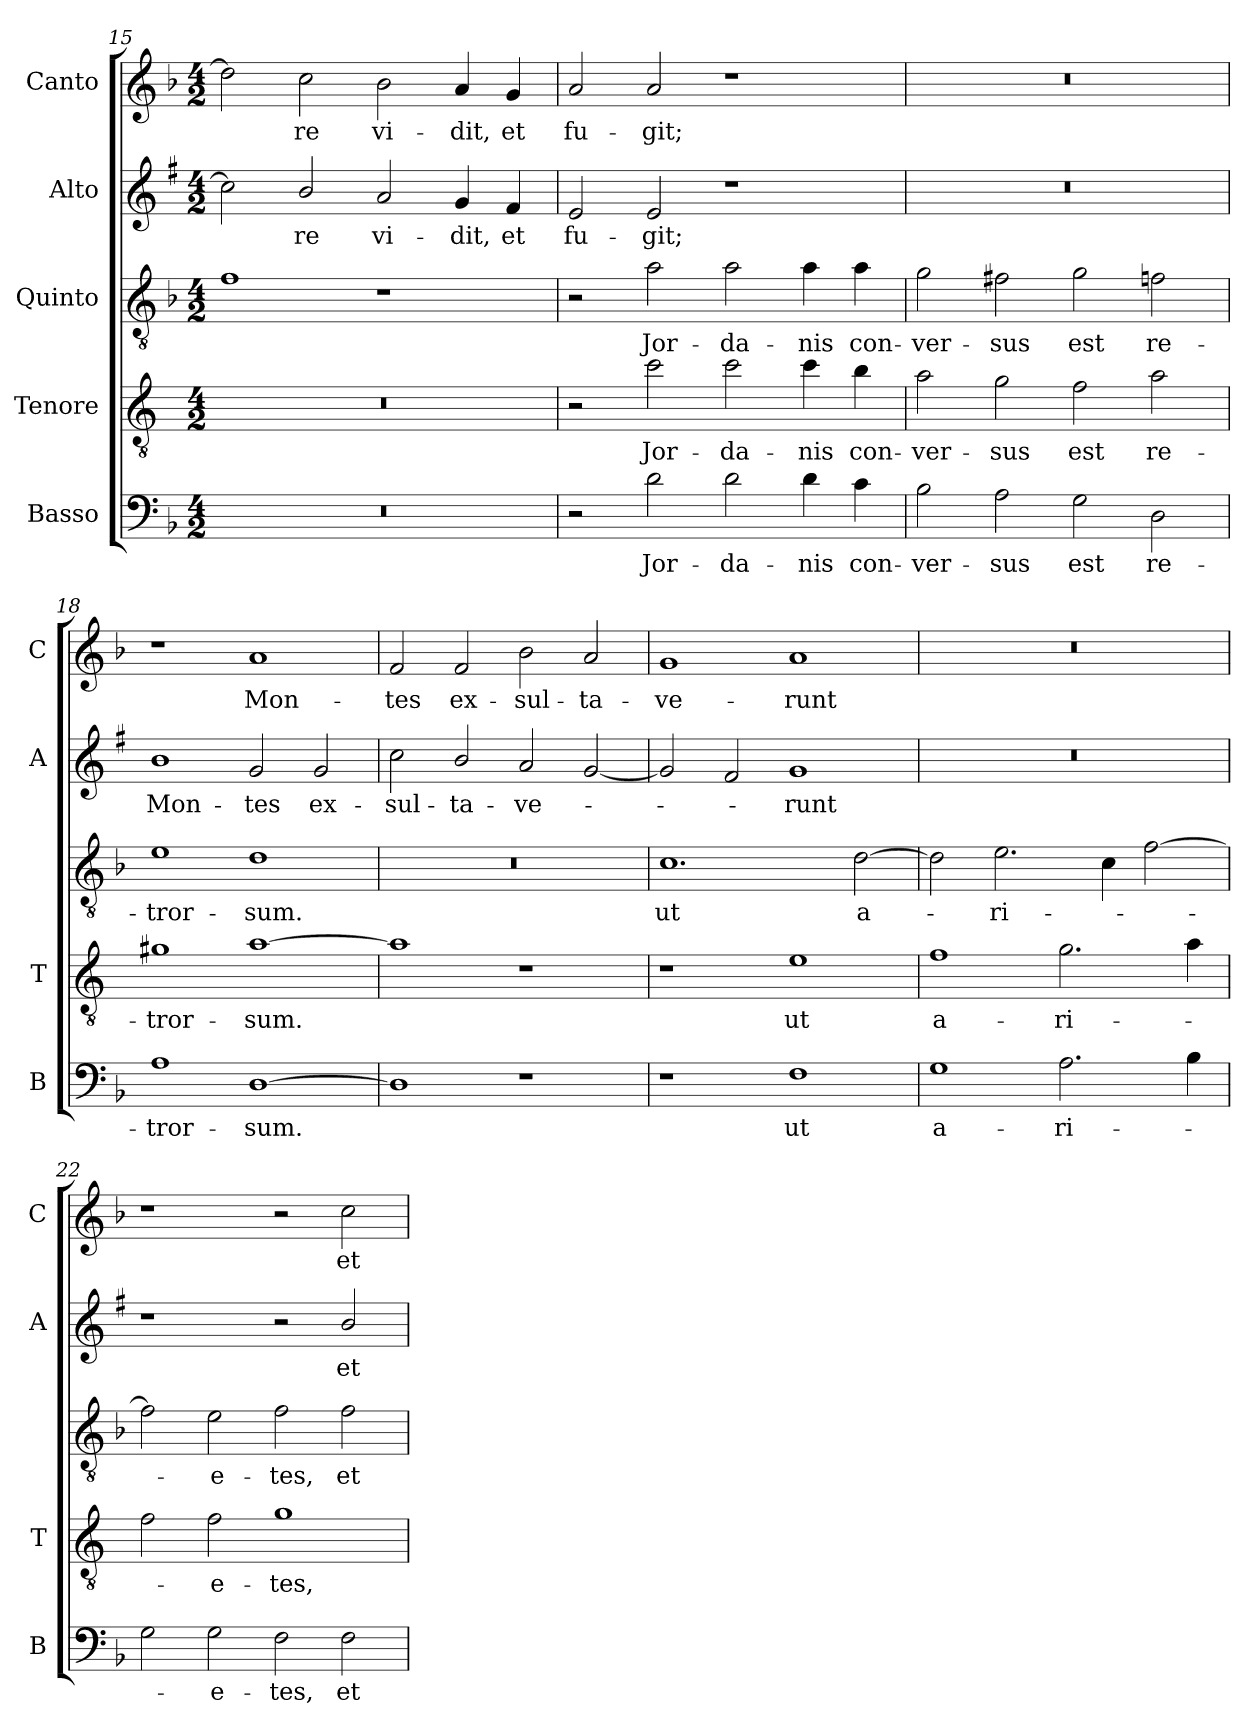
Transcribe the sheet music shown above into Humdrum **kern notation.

**kern	**text	**kern	**text	**kern	**text	**kern	**text	**kern	**text
*part5	*part5	*part4	*part4	*part3	*part3	*part2	*part2	*part1	*part1
*staff5	*staff5	*staff4	*staff4	*staff3	*staff3	*staff2	*staff2	*staff1	*staff1
*I"Basso	*	*I"Tenore	*	*I"Quinto	*	*I"Alto	*	*I"Canto	*
*I'B	*	*I'T	*	*	*	*I'A	*	*I'C	*
!!LO:PB:g=z
*clefF4	*	*clefGv2	*	*clefGv2	*	*clefG2	*	*clefG2	*
*	*	*ITrd4c7	*	*	*	*ITrd1c2	*	*	*
*k[b-]	*	*k[b-]	*	*k[b-]	*	*k[b-]	*	*k[b-]	*
*F:	*	*F:	*	*F:	*	*F:	*	*F:	*
*M4/2	*	*M4/2	*	*M4/2	*	*M4/2	*	*M4/2	*
=15	=15	=15	=15	=15	=15	=15	=15	=15	=15
0r	.	0r	.	1f	.	2b-\]	.	2dd\]	.
!	!	!	!	!	!	!	!LO:LY:b	!	!LO:LY:b
.	.	.	.	.	.	2a/	-re	2cc\	-re
!	!	!	!	!	!	!	!LO:LY:b	!	!LO:LY:b
.	.	.	.	1r	.	2g/	vi-	2b-\	vi-
!	!	!	!	!	!	!	!LO:LY:b	!	!LO:LY:b
.	.	.	.	.	.	4f/	-dit,	4a/	-dit,
!	!	!	!	!	!	!	!LO:LY:b	!	!LO:LY:b
.	.	.	.	.	.	4e/	et	4g/	et
=16	=16	=16	=16	=16	=16	=16	=16	=16	=16
!	!	!	!	!	!	!	!LO:LY:b	!	!LO:LY:b
2r	.	2r	.	2r	.	2d/	fu-	2a/	fu-
!	!LO:LY:b	!	!LO:LY:b	!	!LO:LY:b	!	!LO:LY:b	!	!LO:LY:b
2d\	Jor-	2f\	Jor-	2a\	Jor-	2d/	-git;	2a/	-git;
!	!LO:LY:b	!	!LO:LY:b	!	!LO:LY:b	!	!	!	!
2d\	-da-	2f\	-da-	2a\	-da-	1r	.	1r	.
!	!LO:LY:b	!	!LO:LY:b	!	!LO:LY:b	!	!	!	!
4d\	-nis	4f\	-nis	4a\	-nis	.	.	.	.
!	!LO:LY:b	!	!LO:LY:b	!	!LO:LY:b	!	!	!	!
4c\	con-	4e\	con-	4a\	con-	.	.	.	.
=17	=17	=17	=17	=17	=17	=17	=17	=17	=17
!	!LO:LY:b	!	!LO:LY:b	!	!LO:LY:b	!	!	!	!
2B-\	-ver-	2d\	-ver-	2g\	-ver-	0r	.	0r	.
!	!LO:LY:b	!	!LO:LY:b	!	!LO:LY:b	!	!	!	!
2A\	-sus	2c\	-sus	2f#X\	-sus	.	.	.	.
!	!LO:LY:b	!	!LO:LY:b	!	!LO:LY:b	!	!	!	!
2G\	est	2B-\	est	2g\	est	.	.	.	.
!	!LO:LY:b	!	!LO:LY:b	!	!LO:LY:b	!	!	!	!
2D\	re-	2d\	re-	2fn\	re-	.	.	.	.
=18	=18	=18	=18	=18	=18	=18	=18	=18	=18
!	!LO:LY:b	!	!LO:LY:b	!	!LO:LY:b	!	!LO:LY:b	!	!
1A	-tror-	1c#X	-tror-	1e	-tror-	1a	Mon-	1r	.
!	!LO:LY:b	!	!LO:LY:b	!	!LO:LY:b	!	!LO:LY:b	!	!LO:LY:b
[1D	-sum.	[1d	-sum.	1d	-sum.	2f/	-tes	1a	Mon-
!	!	!	!	!	!	!	!LO:LY:b	!	!
.	.	.	.	.	.	2f/	ex-	.	.
=19	=19	=19	=19	=19	=19	=19	=19	=19	=19
!	!	!	!	!	!	!	!LO:LY:b	!	!LO:LY:b
1D]	.	1d]	.	0r	.	2b-\	-sul-	2f/	-tes
!	!	!	!	!	!	!	!LO:LY:b	!	!LO:LY:b
.	.	.	.	.	.	2a/	-ta-	2f/	ex-
!	!	!	!	!	!	!	!LO:LY:b	!	!LO:LY:b
1r	.	1r	.	.	.	2g/	-ve-	2b-\	-sul-
!	!	!	!	!	!	!	!	!	!LO:LY:b
.	.	.	.	.	.	[2f/	.	2a/	-ta-
!!LO:LB:g=z
=20	=20	=20	=20	=20	=20	=20	=20	=20	=20
!	!	!	!	!	!LO:LY:b	!	!	!	!LO:LY:b
1r	.	1r	.	1.c	ut	2f/]	.	1g	-ve-
.	.	.	.	.	.	2e/	.	.	.
!	!LO:LY:b	!	!LO:LY:b	!	!	!	!LO:LY:b	!	!LO:LY:b
1F	ut	1A	ut	.	.	1f	-runt	1a	-runt
!	!	!	!	!	!LO:LY:b	!	!	!	!
.	.	.	.	[2d\	a-	.	.	.	.
=21	=21	=21	=21	=21	=21	=21	=21	=21	=21
!	!LO:LY:b	!	!LO:LY:b	!	!	!	!	!	!
1G	a-	1B-	a-	2d\]	.	0r	.	0r	.
!	!	!	!	!	!LO:LY:b	!	!	!	!
.	.	.	.	2.e\	-ri-	.	.	.	.
!	!LO:LY:b	!	!LO:LY:b	!	!	!	!	!	!
2.A\	-ri-	2.c\	-ri-	.	.	.	.	.	.
.	.	.	.	4c\	.	.	.	.	.
.	.	.	.	[2f\	.	.	.	.	.
4B-\	.	4d\	.	.	.	.	.	.	.
=22	=22	=22	=22	=22	=22	=22	=22	=22	=22
2G\	.	2B-\	.	2f\]	.	1r	.	1r	.
!	!LO:LY:b	!	!LO:LY:b	!	!LO:LY:b	!	!	!	!
2G\	-e-	2B-\	-e-	2e\	-e-	.	.	.	.
!	!LO:LY:b	!	!LO:LY:b	!	!LO:LY:b	!	!	!	!
2F\	-tes,	1c	-tes,	2f\	-tes,	2r	.	2r	.
!	!LO:LY:b	!	!	!	!LO:LY:b	!	!LO:LY:b	!	!LO:LY:b
2F\	et	.	.	2f\	et	2a/	et	2cc\	et
=	=	=	=	=	=	=	=	=	=
*-	*-	*-	*-	*-	*-	*-	*-	*-	*-
